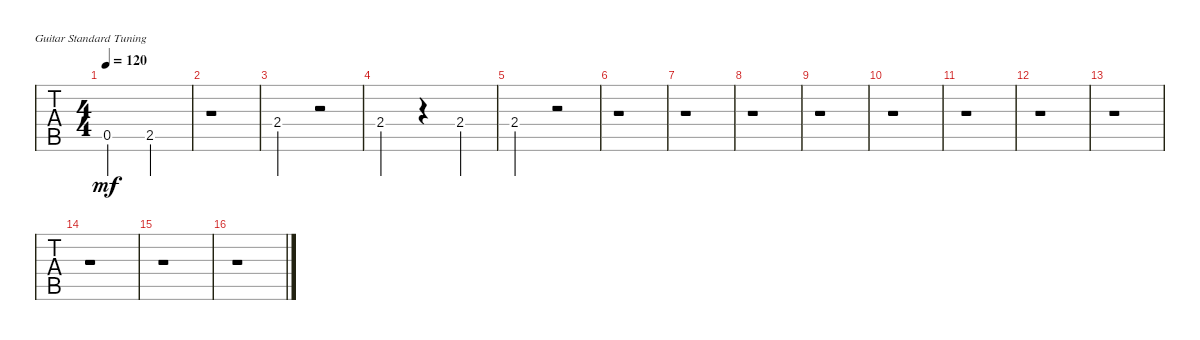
\defaultSystemsLayout 4
\bracketExtendMode groupsimilarinstruments
\singleTrackTrackNamePolicy hidden
\multiTrackTrackNamePolicy hidden
\firstSystemTrackNameOrientation horizontal
\otherSystemsTrackNameOrientation horizontal
\track ("Nylon Guitar" "N-Gt") {instrument acousticguitarnylon}
\staff {tabs}
\tuning (E4 B3 G3 D3 A2 E2)
\ts (4 4)
\tempo 120
\clef g2
\ks c
0.5.2{dy mf} 2.5.2 |
r.1 |
2.4.2 r.2 |
2.4.2 r.4 2.4.4 |
2.4.2 r.2 |
r.1 |
r.1 |
r.1 |
r.1 |
r.1 |
r.1 |
r.1 |
r.1 |
r.1 |
r.1 |
r.1
